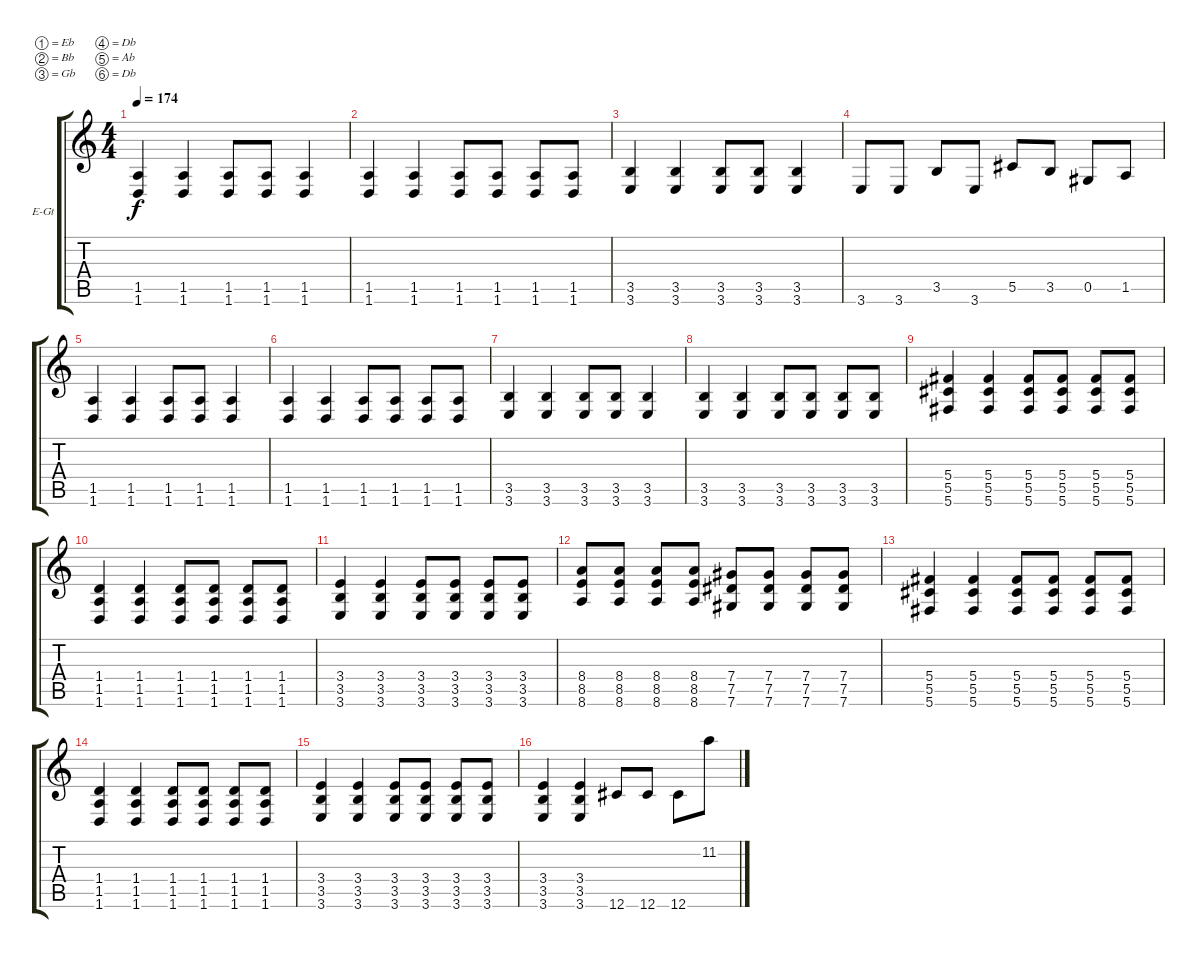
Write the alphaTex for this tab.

\bracketExtendMode groupsimilarinstruments
\firstSystemTrackNameOrientation horizontal
\otherSystemsTrackNameOrientation horizontal
\track ("Guitar 1" "E-Gt") {solo instrument distortionguitar}
\staff {score tabs}
\tuning (Eb4 Bb3 Gb3 Db3 Ab2 Db2)
\ts (4 4)
\tempo 174
\clef g2
\ks c
(1.5{t} 1.6{t}).4{dy f} (1.5 1.6).4 (1.5 1.6).8 (1.5 1.6).8 (1.5 1.6).4 |
(1.5 1.6).4 (1.5 1.6).4 (1.5 1.6).8 (1.5 1.6).8 (1.5 1.6).8 (1.5 1.6).8 |
(3.5 3.6).4 (3.5 3.6).4 (3.5 3.6).8 (3.5 3.6).8 (3.5 3.6).4 |
3.6.8 3.6.8 3.5.8 3.6.8 5.5.8 3.5.8 0.5.8 1.5.8 |
(1.5 1.6).4 (1.5 1.6).4 (1.5 1.6).8 (1.5 1.6).8 (1.5 1.6).4 |
(1.5 1.6).4 (1.5 1.6).4 (1.5 1.6).8 (1.5 1.6).8 (1.5 1.6).8 (1.5 1.6).8 |
(3.5 3.6).4 (3.5 3.6).4 (3.5 3.6).8 (3.5 3.6).8 (3.5 3.6).4 |
(3.5 3.6).4 (3.5 3.6).4 (3.5 3.6).8 (3.5 3.6).8 (3.5 3.6).8 (3.5 3.6).8 |
(5.4 5.5 5.6).4 (5.4 5.5 5.6).4 (5.4 5.5 5.6).8 (5.4 5.5 5.6).8 (5.4 5.5 5.6).8 (5.4 5.5 5.6).8 |
(1.4 1.5 1.6).4 (1.4 1.5 1.6).4 (1.4 1.5 1.6).8 (1.4 1.5 1.6).8 (1.4 1.5 1.6).8 (1.4 1.5 1.6).8 |
(3.4 3.5 3.6).4 (3.4 3.5 3.6).4 (3.4 3.5 3.6).8 (3.4 3.5 3.6).8 (3.4 3.5 3.6).8 (3.4 3.5 3.6).8 |
(8.4 8.5 8.6).8 (8.4 8.5 8.6).8 (8.4 8.5 8.6).8 (8.4 8.5 8.6).8 (7.4 7.5 7.6).8 (7.4 7.5 7.6).8 (7.4 7.5 7.6).8 (7.4 7.5 7.6).8 |
(5.4 5.5 5.6).4 (5.4 5.5 5.6).4 (5.4 5.5 5.6).8 (5.4 5.5 5.6).8 (5.4 5.5 5.6).8 (5.4 5.5 5.6).8 |
(1.4 1.5 1.6).4 (1.4 1.5 1.6).4 (1.4 1.5 1.6).8 (1.4 1.5 1.6).8 (1.4 1.5 1.6).8 (1.4 1.5 1.6).8 |
(3.4 3.5 3.6).4 (3.4 3.5 3.6).4 (3.4 3.5 3.6).8 (3.4 3.5 3.6).8 (3.4 3.5 3.6).8 (3.4 3.5 3.6).8 |
(3.4 3.5 3.6).4 (3.4 3.5 3.6).4 12.6.8 12.6.8 12.6.8 11.2.8
